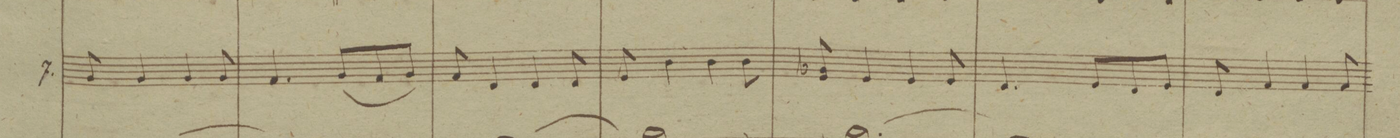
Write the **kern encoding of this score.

**kern	**dynam
*I"7.	*
*clefC3	*
*k[b-]	*
*M3/4	*
8A/	.
4A/	.
4A/	.
8A/	.
=30	=30
4.G/	.
(8A/L	.
8G/	.
8A/J)	.
=31	=31
8G/	.
4E/	.
4E/	.
8E/	.
=32	=32
8F/	.
4c\	.
4c\	.
8c\	.
=33	=33
8F/ 8A-X	.
4F/	.
4F/	.
8F/	.
=34	=34
4.E/	.
8F/L	.
8E/	.
8F/J	.
=35	=35
8E/	.
4G/	.
4G/	.
8G/	.
=36	=36
*-	*-
